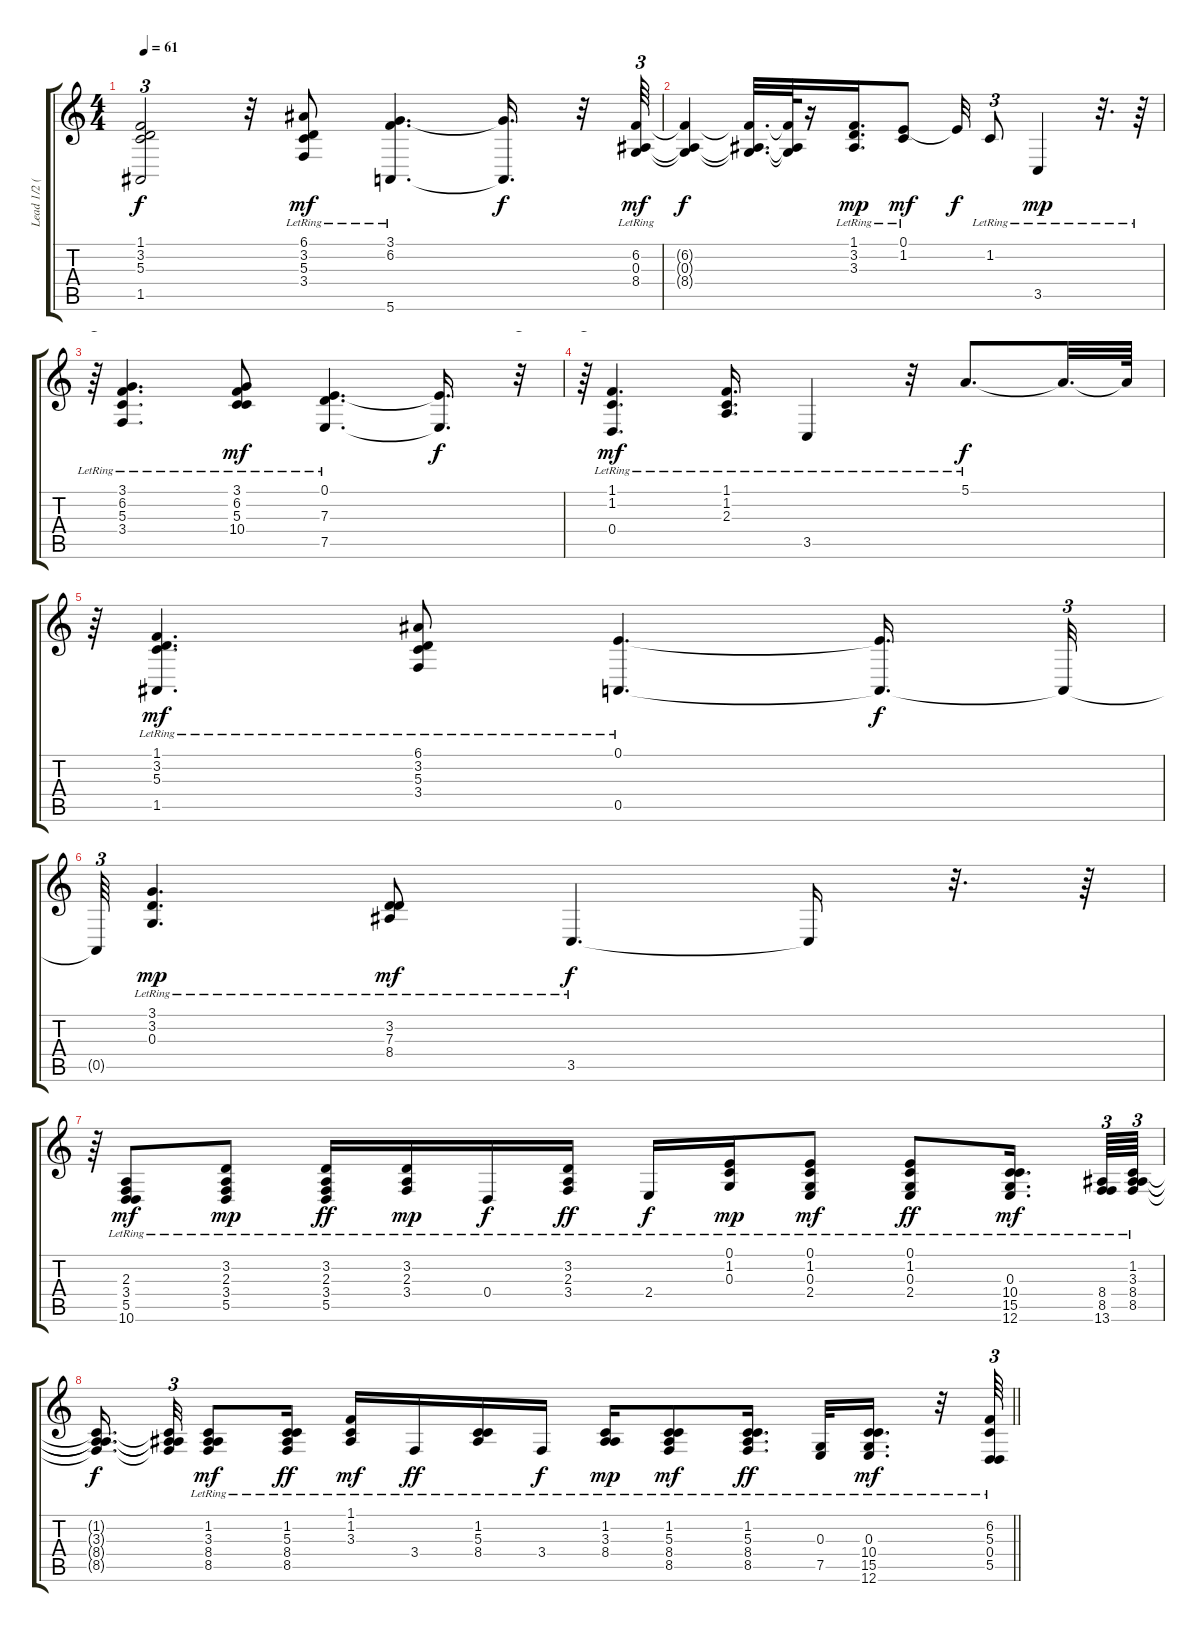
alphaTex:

\track ("Lead 1/2 (Keyboard)" "Lead 1/2 (") {instrument electricpiano2}
\staff {score tabs}
\tuning (E4 B3 G3 D3 A2 E2) {hide}
\ts (4 4)
\tempo 61
\clef g2
\ks c
(1.1{t} 3.2{t} 5.3{t} 1.5{t}).2{tu (3 2) dy f} r.32 (6.1{lr} 3.2{lr} 5.3{lr} 3.4{lr}).8{dy mf} (3.1{lr} 6.2{lr} 5.6{lr}).4{d} (3.1{t} 5.6{t}).16{d dy f} r.32 (6.2{lr} 0.3{lr} 8.4{lr}).64{tu (3 2) dy mf} |
(6.2{t} 0.3{t} 8.4{t}).4{dy f} (6.2{t} 0.3{t} 8.4{t}).32{d} (6.2{t} 0.3{t} 8.4{t}).64 r.16 (1.1{lr} 3.2{lr} 3.3{lr}).16{d dy mp} (0.1{lr} 1.2{lr}).8{dy mf} 0.1{t}.32{dy f} 1.2{lr}.8{tu (3 2)} 3.5{lr}.4{dy mp} r.32{d} r.64 |
r.64{tu (3 2)} (3.1{lr} 6.2{lr} 5.3{lr} 3.4{lr}).4{d} (3.1{lr} 6.2{lr} 5.3{lr} 10.4{lr}).8{dy mf} (0.1{lr} 7.3{lr} 7.5{lr}).4{d} (0.1{t} 7.5{t}).16{d dy f} r.32{tu (3 2)} |
r.64{tu (3 2)} (1.1{lr} 1.2{lr} 0.4{lr}).4{d dy mf} (1.1{lr} 1.2{lr} 2.3{lr}).16{d} 3.5{lr}.4 r.32 5.1{lr}.8{d dy f} 5.1{t}.32{d} 5.1{t}.64 |
r.64{tu (3 2)} (1.1{lr} 3.2{lr} 5.3{lr} 1.5{lr}).4{d dy mf} (6.1{lr} 3.2{lr} 5.3{lr} 3.4{lr}).8 (0.1{lr} 0.5{lr}).4{d} (0.1{t} 0.5{t}).16{d dy f} 0.5{t}.32{tu (3 2)} |
0.5{t}.64{tu (3 2)} (3.1{lr} 3.2{lr} 0.3{lr}).4{d dy mp} (3.2{lr} 7.3{lr} 8.4{lr}).8{dy mf} 3.5{lr}.4{d dy f} 3.5{t}.16 r.32{d} r.64 |
r.64{tu (3 2)} (2.3{lr} 3.4{lr} 5.5{lr} 10.6{lr}).8{dy mf balance 5 instrument acousticguitarsteel} (3.2{lr} 2.3{lr} 3.4{lr} 5.5{lr}).8{dy mp} (3.2{lr} 2.3{lr} 3.4{lr} 5.5{lr}).16{dy ff} (3.2{lr} 2.3{lr} 3.4{lr}).16{dy mp} 0.4{lr}.16{dy f} (3.2{lr} 2.3{lr} 3.4{lr}).16{dy ff} 2.4{lr}.16{dy f} (0.1{lr} 1.2{lr} 0.3{lr}).16{dy mp} (0.1{lr} 1.2{lr} 0.3{lr} 2.4{lr}).8{dy mf} (0.1{lr} 1.2{lr} 0.3{lr} 2.4{lr}).8{dy ff} (0.3{lr} 10.4{lr} 15.5{lr} 12.6{lr}).16{d dy mf beam splitsecondary} (8.4{lr} 8.5{lr} 13.6{lr}).64{tu (3 2)} (1.2{lr} 3.3{lr} 8.4{lr} 8.5{lr}).64{tu (3 2)} |
\barLineRight lightlight
(1.2{t} 3.3{t} 8.4{t} 8.5{t}).16{d dy f beam splitsecondary} (1.2{t} 3.3{t} 8.4{t} 8.5{t}).32{tu (3 2)} (1.2{lr} 3.3{lr} 8.4{lr} 8.5{lr}).8{dy mf} (1.2{lr} 5.3{lr} 8.4{lr} 8.5{lr}).16{dy ff} (1.1{lr} 1.2{lr} 3.3{lr}).16{dy mf} 3.4{lr}.16{dy ff} (1.2{lr} 5.3{lr} 8.4{lr}).16 3.4{lr}.16{dy f} (1.2{lr} 3.3{lr} 8.4{lr}).16{dy mp} (1.2{lr} 5.3{lr} 8.4{lr} 8.5{lr}).8{dy mf} (1.2{lr} 5.3{lr} 8.4{lr} 8.5{lr}).16{d dy ff} (0.3{lr} 7.5{lr}).32 (0.3{lr} 10.4{lr} 15.5{lr} 12.6{lr}).16{d dy mf} r.32 (6.2{lr} 5.3{lr} 0.4{lr} 5.5{lr}).64{tu (3 2)}
